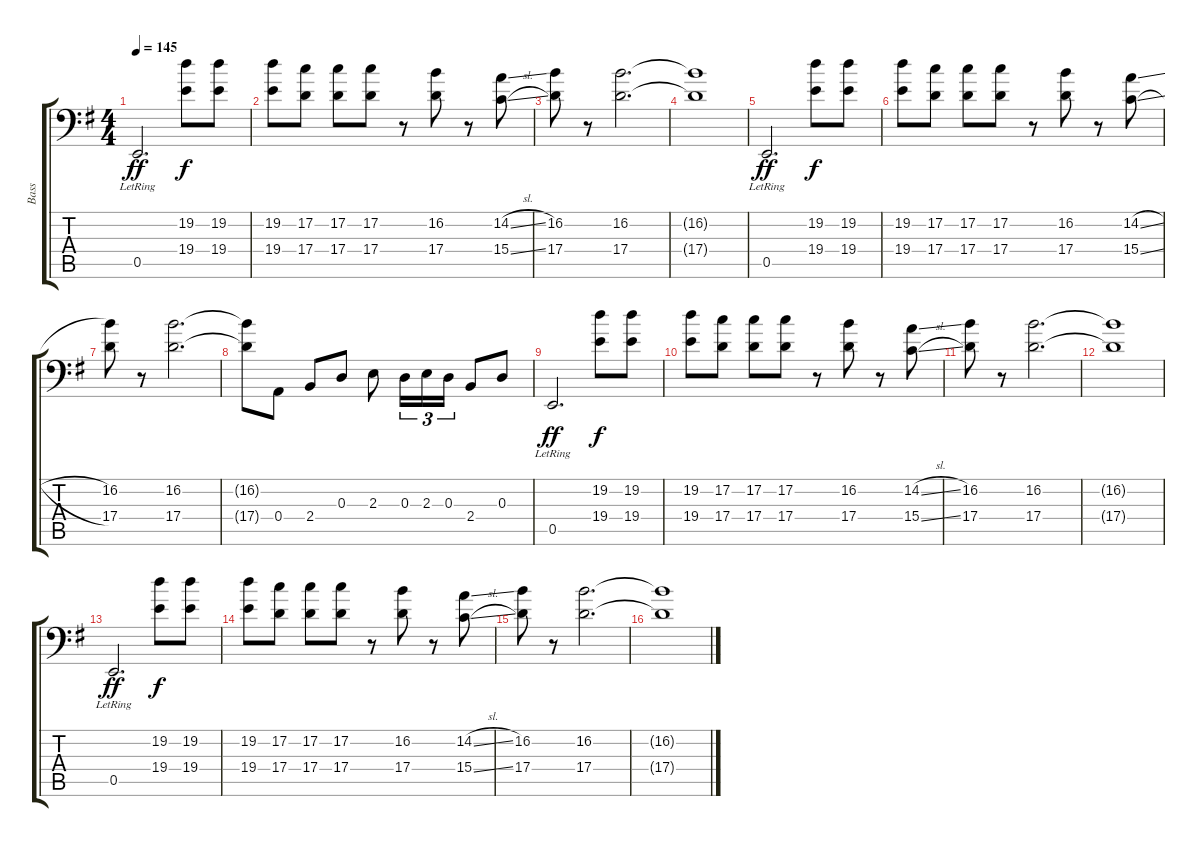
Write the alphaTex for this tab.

\track ("Bass" "Bass") {instrument electricbassfinger}
\staff {score tabs}
\tuning (C3 G2 D2 A1 E1 B0) {hide}
\ts (4 4)
\tempo 145
\clef f4
\ks g
0.5{lr}.2{d dy ff} (19.2 19.4).8{dy f} (19.2 19.4).8 |
(19.2 19.4).8 (17.2 17.4).8 (17.2 17.4).8 (17.2 17.4).8 r.8 (16.2 17.4).8 r.8 (14.2{sl} 15.4{sl}).8 |
(16.2 17.4).8 r.8 (16.2 17.4).2{d} |
(16.2{t} 17.4{t}).1 |
0.5{lr}.2{d dy ff} (19.2 19.4).8{dy f} (19.2 19.4).8 |
(19.2 19.4).8 (17.2 17.4).8 (17.2 17.4).8 (17.2 17.4).8 r.8 (16.2 17.4).8 r.8 (14.2{sl} 15.4{sl}).8 |
(16.2 17.4).8 r.8 (16.2 17.4).2{d} |
(16.2{t} 17.4{t}).8 0.4.8 2.4.8 0.3.8 2.3.8 0.3.16{tu (3 2)} 2.3.16{tu (3 2)} 0.3.16{tu (3 2)} 2.4.8 0.3.8 |
0.5{lr}.2{d dy ff} (19.2 19.4).8{dy f} (19.2 19.4).8 |
(19.2 19.4).8 (17.2 17.4).8 (17.2 17.4).8 (17.2 17.4).8 r.8 (16.2 17.4).8 r.8 (14.2{sl} 15.4{sl}).8 |
(16.2 17.4).8 r.8 (16.2 17.4).2{d} |
(16.2{t} 17.4{t}).1 |
0.5{lr}.2{d dy ff} (19.2 19.4).8{dy f} (19.2 19.4).8 |
(19.2 19.4).8 (17.2 17.4).8 (17.2 17.4).8 (17.2 17.4).8 r.8 (16.2 17.4).8 r.8 (14.2{sl} 15.4{sl}).8 |
(16.2 17.4).8 r.8 (16.2 17.4).2{d} |
(16.2{t} 17.4{t}).1
